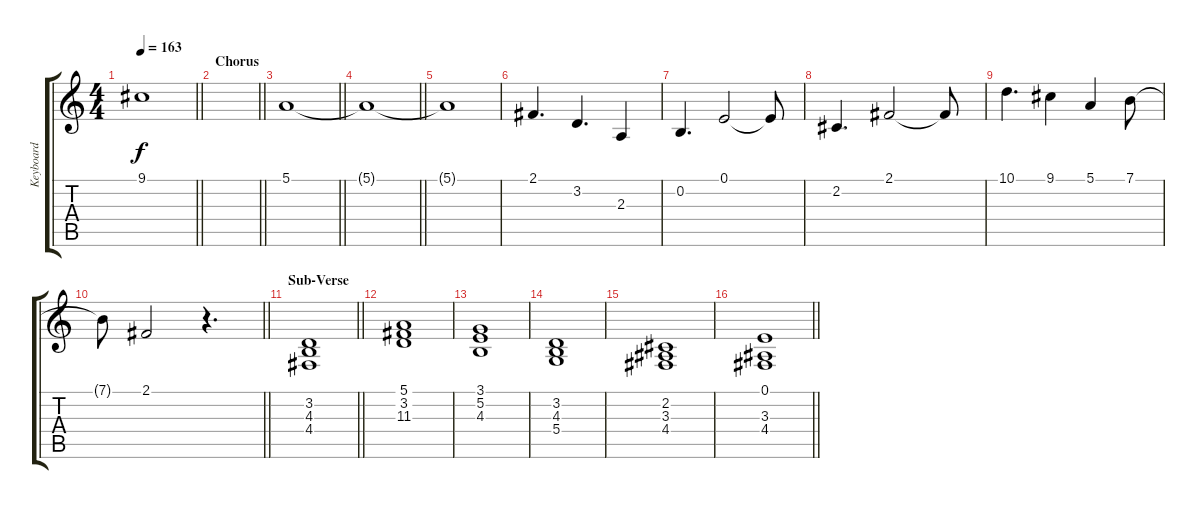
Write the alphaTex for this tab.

\track ("Keyboard" "Keyboard") {instrument electricgrandpiano}
\staff {score tabs}
\tuning (E4 B3 G3 D3 A2 E2) {hide}
\ts (4 4)
\tempo 163
\clef g2
\barLineRight lightlight
\ks c
9.1.1{dy f} |
\section ("" "Chorus")
\barLineRight lightlight
|
\barLineRight lightlight
5.1.1{volume 14 instrument tremolostrings} |
\barLineRight lightlight
5.1{t}.1 |
5.1{t}.1 |
2.1.4{d} 3.2.4{d} 2.3.4 |
0.2.4{d} 0.1.2 0.1{t}.8 |
2.2.4{d} 2.1.2 2.1{t}.8 |
10.1.4{d volume 16 instrument electricgrandpiano} 9.1.4 5.1.4 7.1.8 |
\barLineRight lightlight
7.1{t}.8 2.1.2 r.4{d} |
\section ("" "Sub-Verse")
\barLineRight lightlight
(3.2 4.3 4.4).1{volume 12 instrument honkytonkpiano} |
(5.1 3.2 11.3).1 |
(3.1 5.2 4.3).1 |
(3.2 4.3 5.4).1 |
(2.2 3.3 4.4).1 |
\barLineRight lightlight
(0.1 3.3 4.4).1
